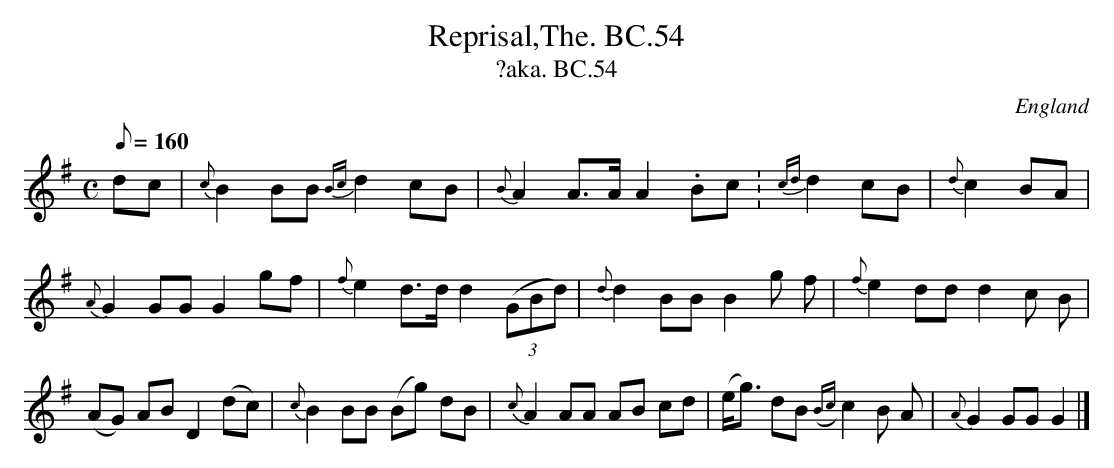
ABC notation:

X:1
T:Reprisal,The. BC.54
T:?aka. BC.54
M:C
L:1/8
Q:160
O:England
K:G
dc | {c}B2 BB {Bc}d2 cB | {B} A2 A>A A2. Bc. | {cd}d2 cB | {d}c2 BA |!
 {A}G2 GG G2 gf | {f}e2 d>d d2 ((3GBd) | {d}d2 BB B2 g f | {f}e2 dd d2 c
B
|!
 (AG) AB D2 (dc)|
{c}B2 BB (Bg )dB | {c}A2 AA AB cd | (e<g) dB ({Bc})c2 B A | {A} G2 GG G2
|]
